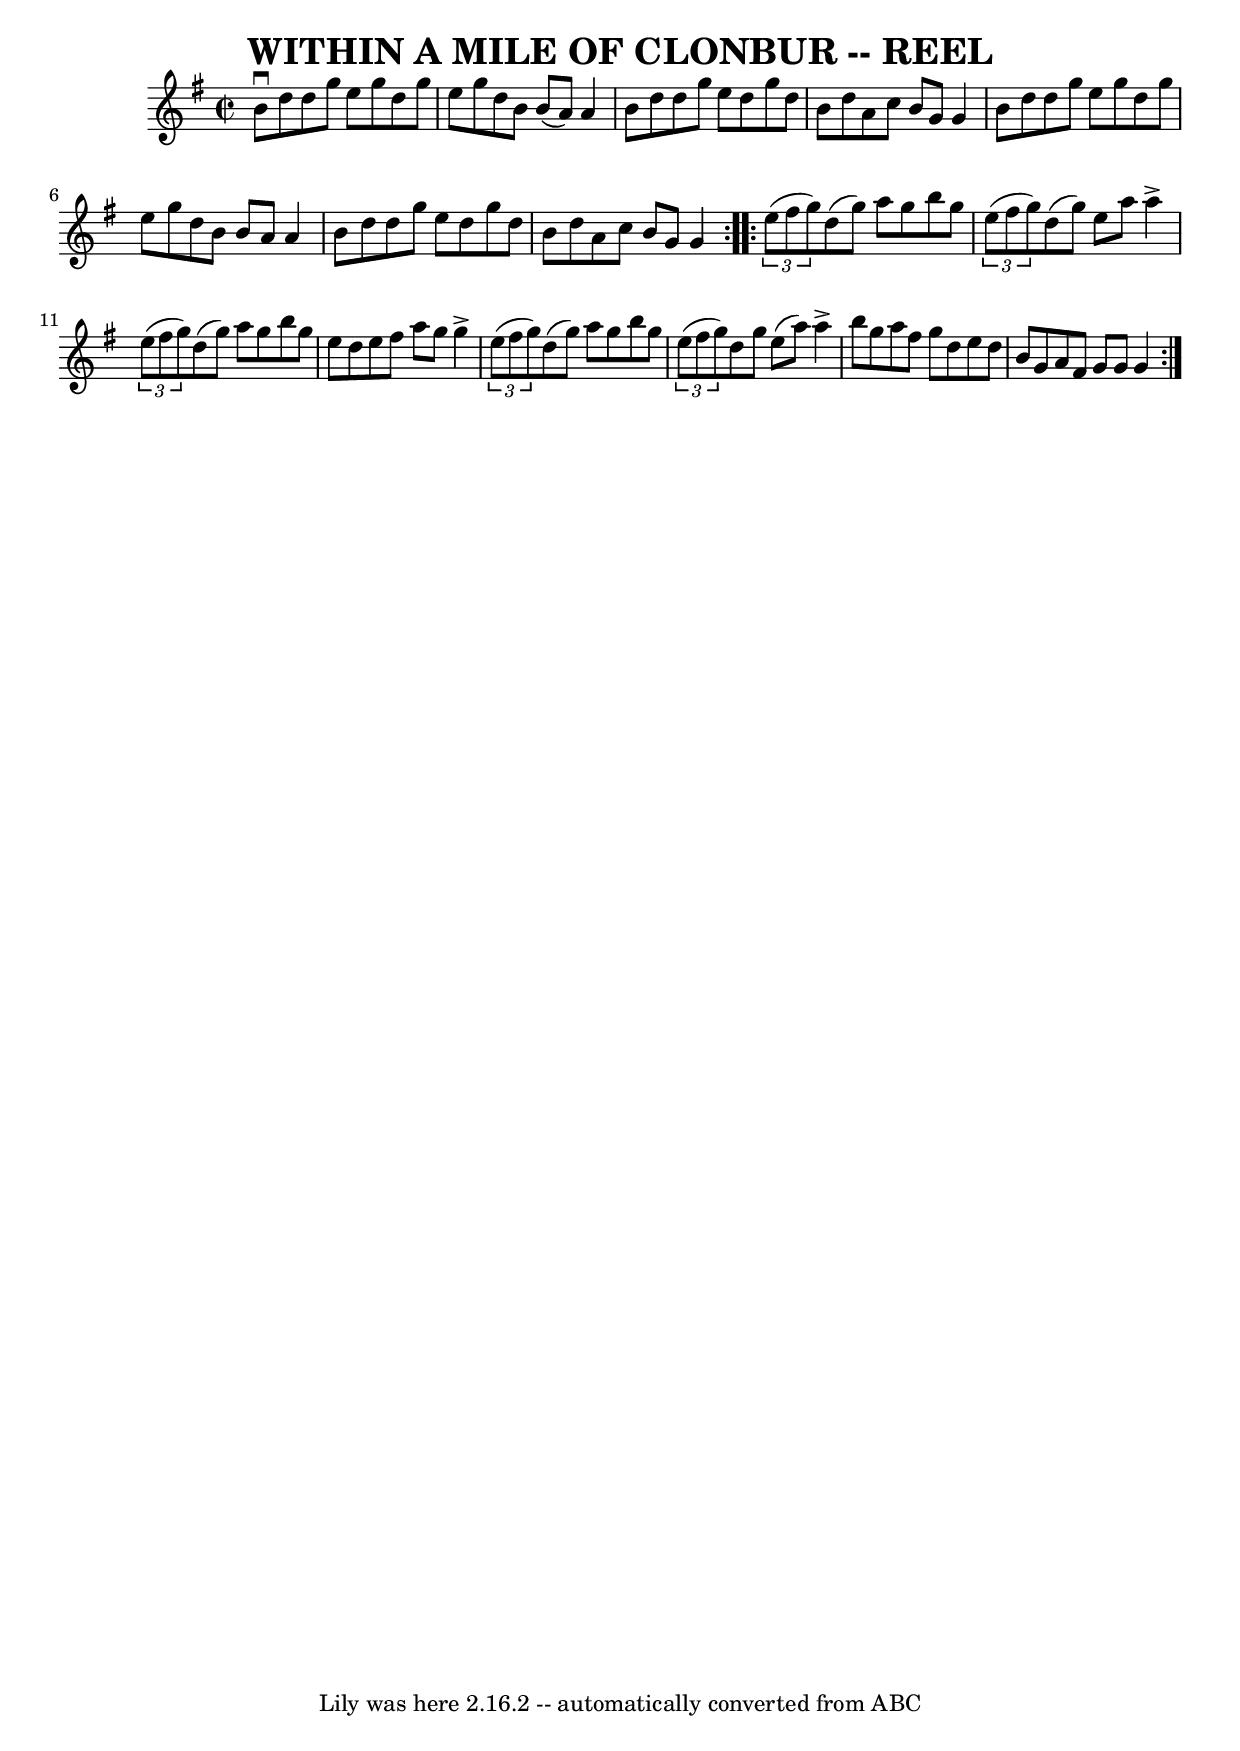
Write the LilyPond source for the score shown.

\version "2.16.2"
\include "Mammoth.ily"
\header {
  %% book = "Ryan's Mammoth Collection of Fiddle Tunes"
 crossRefNumber = "1"
 footnotes = ""
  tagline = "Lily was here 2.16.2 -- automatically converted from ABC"
  title = "WITHIN A MILE OF CLONBUR -- REEL"

}
voicedefault =  {



  \repeat volta 2 {

    \override Staff.TimeSignature #'style = #'C
    \time 2/2 
    \key g \major
 b'8^\downbow d''8 d''8 g''8 e''8 g''8 d''8 g''8     |
 e''8 g''8 d''8 b'8 b'8 (a'8) a'4     |
 b'8 d''8 d''8 g''8 e''8 d''8 g''8 d''8    |
 b'8 d''8 a'8 c''8 b'8 g'8 g'4    |
 b'8 d''8 d''8 g''8 e''8 g''8 d''8 g''8     |
 e''8 g''8 d''8 b'8 b'8 a'8 a'4     |
 b'8 d''8 d''8 g''8 e''8 d''8 g''8 d''8     |
 b'8 d''8 a'8 c''8   
 b'8 g'8 g'4    
  }     
  \repeat volta 2 {
    \times 2/3 { e''8 (fis''8  
		 g''8)  	       } d''8 (g''8) a''8 g''8 b''8 g''8     |
    
    \times 2/3 { e''8 (fis''8 g''8) 
	       } d''8 (g''8) e''8 a''8 a''4^\accent    |
    \times 2/3 { e''8 (fis''8 g''8) 
	       } d''8 (g''8) a''8 g''8 b''8 g''8     |
 e''8 d''8 e''8 fis''8 a''8 g''8 g''4^\accent    |
    \times 2/3 {   
 e''8 (fis''8 g''8) 
    } d''8 (g''8) a''8 g''8 b''8 g''8     |
    \times 2/3 { e''8 (fis''8 g''8) 
	       } d''8 g''8 e''8 (a''8) a''4^\accent    |
 b''8 g''8 a''8 fis''8 g''8 d''8 e''8 d''8     |
 b'8 g'8 a'8 fis'8 
 g'8 g'8 g'4    
  }   

}

\score{
  <<

    \context Staff="default"
    {
      \voicedefault 
      
    }

  >>
  \layout {
    
  }
  \midi {
  }

}
